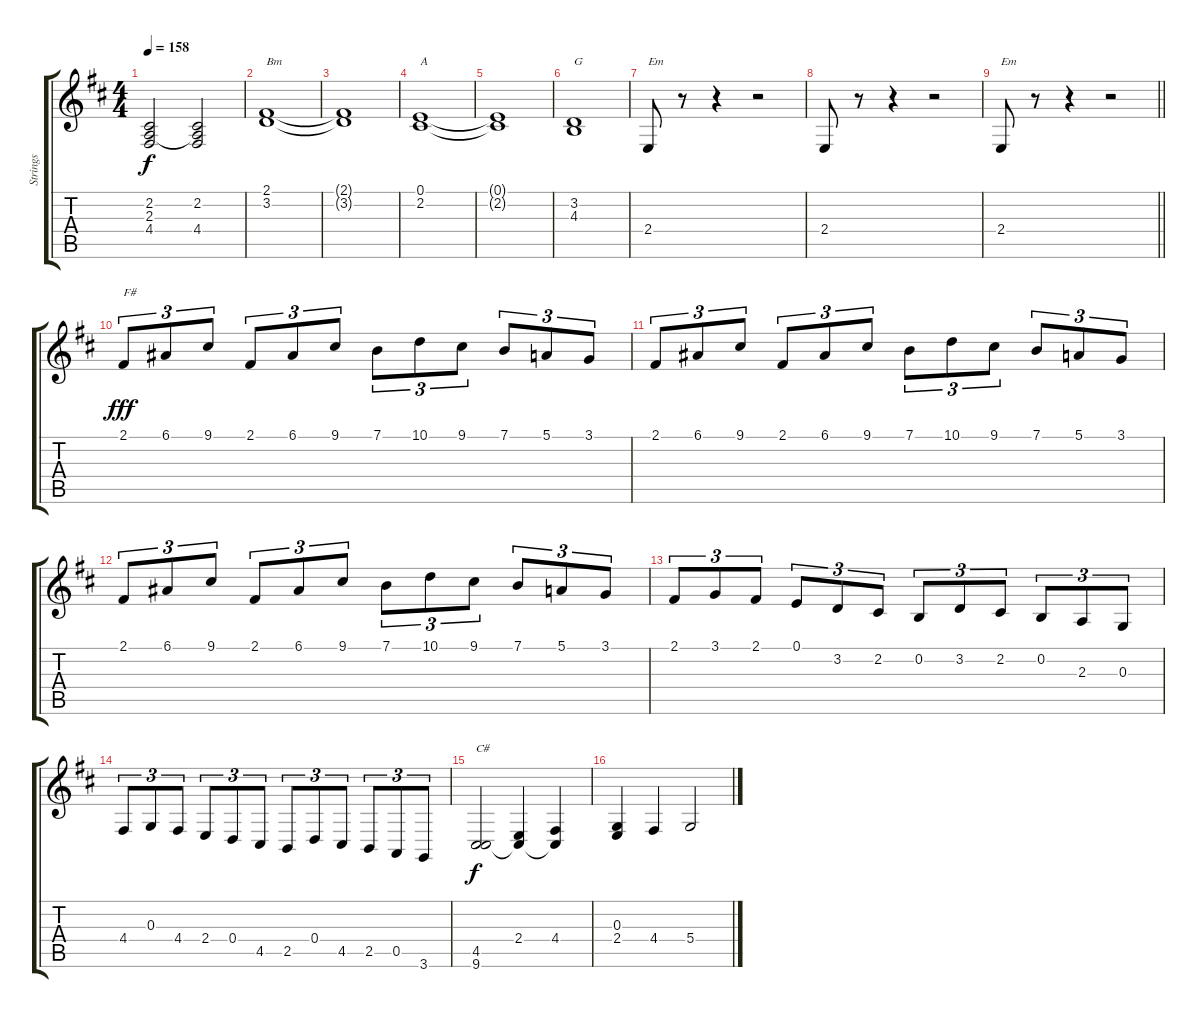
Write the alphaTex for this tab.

\track ("Strings" "Strings") {instrument stringensemble1}
\staff {score tabs}
\tuning (E4 B3 G3 D3 A2 E2) {hide}
\ts (4 4)
\tempo 158
\clef g2
\ks d
(2.2{t} 2.3 4.4{t}).2{dy f} (2.2 2.3{t} 4.4).2 |
(2.1 3.2).1{txt "Bm"} |
(2.1{t} 3.2{t}).1 |
(0.1 2.2).1{txt "A"} |
(0.1{t} 2.2{t}).1 |
(3.2 4.3).1{txt "G"} |
2.4.8{txt "Em"} r.8 r.4 r.2 |
2.4.8 r.8 r.4 r.2 |
\barLineRight lightlight
2.4.8{txt "Em"} r.8 r.4 r.2 |
2.1.8{tu (3 2) txt "F#" dy fff balance 3} 6.1.8{tu (3 2)} 9.1.8{tu (3 2)} 2.1.8{tu (3 2)} 6.1.8{tu (3 2)} 9.1.8{tu (3 2)} 7.1.8{tu (3 2)} 10.1.8{tu (3 2)} 9.1.8{tu (3 2)} 7.1.8{tu (3 2)} 5.1.8{tu (3 2)} 3.1.8{tu (3 2)} |
2.1.8{tu (3 2)} 6.1.8{tu (3 2)} 9.1.8{tu (3 2)} 2.1.8{tu (3 2)} 6.1.8{tu (3 2)} 9.1.8{tu (3 2)} 7.1.8{tu (3 2)} 10.1.8{tu (3 2)} 9.1.8{tu (3 2)} 7.1.8{tu (3 2)} 5.1.8{tu (3 2)} 3.1.8{tu (3 2)} |
2.1.8{tu (3 2)} 6.1.8{tu (3 2)} 9.1.8{tu (3 2)} 2.1.8{tu (3 2)} 6.1.8{tu (3 2)} 9.1.8{tu (3 2)} 7.1.8{tu (3 2)} 10.1.8{tu (3 2)} 9.1.8{tu (3 2)} 7.1.8{tu (3 2)} 5.1.8{tu (3 2)} 3.1.8{tu (3 2)} |
2.1.8{tu (3 2)} 3.1.8{tu (3 2)} 2.1.8{tu (3 2)} 0.1.8{tu (3 2)} 3.2.8{tu (3 2)} 2.2.8{tu (3 2)} 0.2.8{tu (3 2)} 3.2.8{tu (3 2)} 2.2.8{tu (3 2)} 0.2.8{tu (3 2)} 2.3.8{tu (3 2)} 0.3.8{tu (3 2)} |
4.4.8{tu (3 2)} 0.3.8{tu (3 2)} 4.4.8{tu (3 2)} 2.4.8{tu (3 2)} 0.4.8{tu (3 2)} 4.5.8{tu (3 2)} 2.5.8{tu (3 2)} 0.4.8{tu (3 2)} 4.5.8{tu (3 2)} 2.5.8{tu (3 2)} 0.5.8{tu (3 2)} 3.6.8{tu (3 2)} |
(4.5 9.6).2{txt "C#" dy f volume 13 balance 8} (2.4 9.6{t}).4 (4.4 9.6{t}).4 |
(0.3 2.4).4 4.4.4 5.4.2
